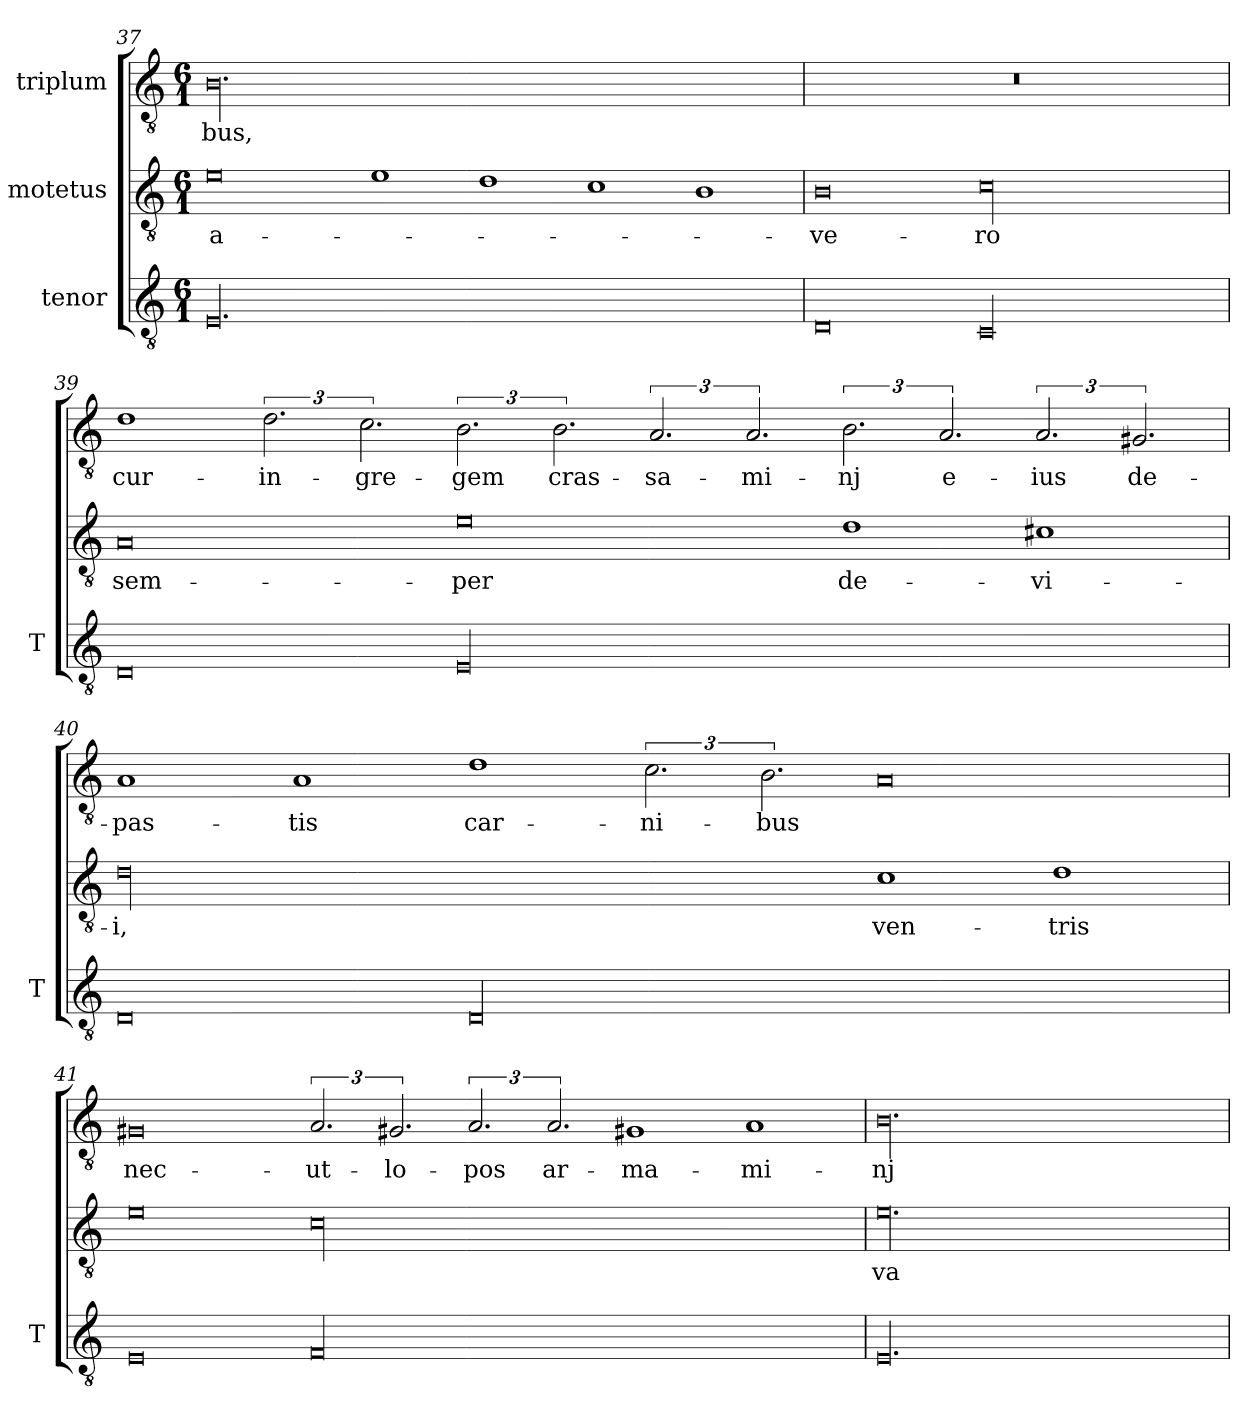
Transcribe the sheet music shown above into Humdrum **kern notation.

**kern	**kern	**text	**kern	**text
*part3	*part2	*part2	*part1	*part1
*staff3	*staff2	*staff2	*staff1	*staff1
*I"tenor	*I"motetus	*	*I"triplum	*
*I'T	*	*	*	*
*clefGv2	*clefGv2	*	*clefGv2	*
*k[]	*k[]	*	*k[]	*
*C:	*C:	*	*C:	*
*M6/1	*M6/1	*	*M6/1	*
=37	=37	=37	=37	=37
00.E/	0e\	a-	00.B\	-bus,
.	1e\	.	.	.
.	1d\	.	.	.
.	1c\	.	.	.
.	1B\	.	.	.
=38	=38	=38	=38	=38
0D/	0B\	ve-	00.r	.
00C/	00c\	-ro	.	.
!!LO:PB:g=z
=39	=39	=39	=39	=39
0D/	0A/	sem-	1d\	cur-
.	.	.	3.d\	in-
.	.	.	3.c\	gre-
00E/	0e\	-per	3.B\	-gem
.	.	.	3.B\	cras-
.	.	.	3.A/	-sa-
.	.	.	3.A/	-mi-
.	1d\	de-	3.B\	-nj
.	.	.	3.A/	e-
.	1c#X\	-vi-	3.A/	-ius
.	.	.	3.G#X/	de-
=40	=40	=40	=40	=40
0D/	00d\	-i,	1A/	-pas-
.	.	.	1A/	-tis
00D/	.	.	1d\	car-
.	.	.	3.c\	-ni-
.	.	.	3.B\	-bus
.	1c\	ven-	0A/	.
.	1d\	-tris	.	.
=41	=41	=41	=41	=41
0E/	0e\	.	0G#X/	nec-
00F/	00c\	.	3.A/	ut-
.	.	.	3.G#X/	lo-
.	.	.	3.A/	-pos
.	.	.	3.A/	ar-
.	.	.	1G#X/	-ma-
.	.	.	1A/	-mi-
=42	=42	=42	=42	=42
00.E/	00.e\	va-	00.B\	-nj
=	=	=	=	=
*-	*-	*-	*-	*-
